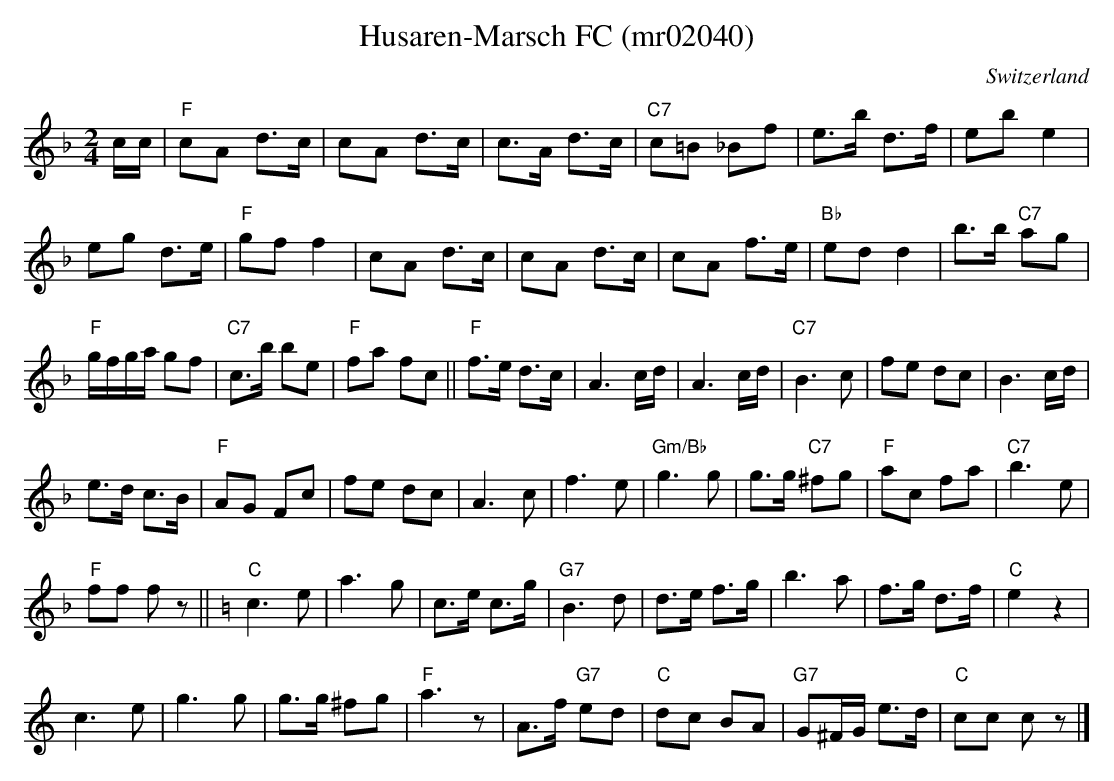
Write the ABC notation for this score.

X:1
T:Husaren-Marsch FC (mr02040)
O:Switzerland
M:2/4
L:1/8
K:F major
c/c/ |"F"cA d>c | cA d>c | c>A d>c | "C7"c=B _Bf | e>b d>f | ebe2 |
eg d>e | "F"gff2 | cA d>c | cA d>c | cA f>e | "Bb"edd2 | b>b "C7"ag |
"F"g/f/g/a/ gf | "C7"c>b be | "F"fa  fc  || "F"f>e d>c | A3c/d/ | A3c/d/ | "C7"B3c | fe dc | B3c/d/ |
e>d c>B | "F"AG Fc | fe dc | A3c | f3e | "Gm/Bb"g3g |  g>g "C7"^fg | "F"ac fa | "C7"b3e |
 "F"ff fz || [K:C] "C"c3e | a3g | c>e c>g | "G7"B3d | d>e f>g | b3a | f>g d>f | "C"e2z2 |
c3e | g3g | g>g ^fg | "F"a3z | A>f "G7"ed | "C"dc BA | "G7"G^F/G/ e>d | "C"cc cz |]
